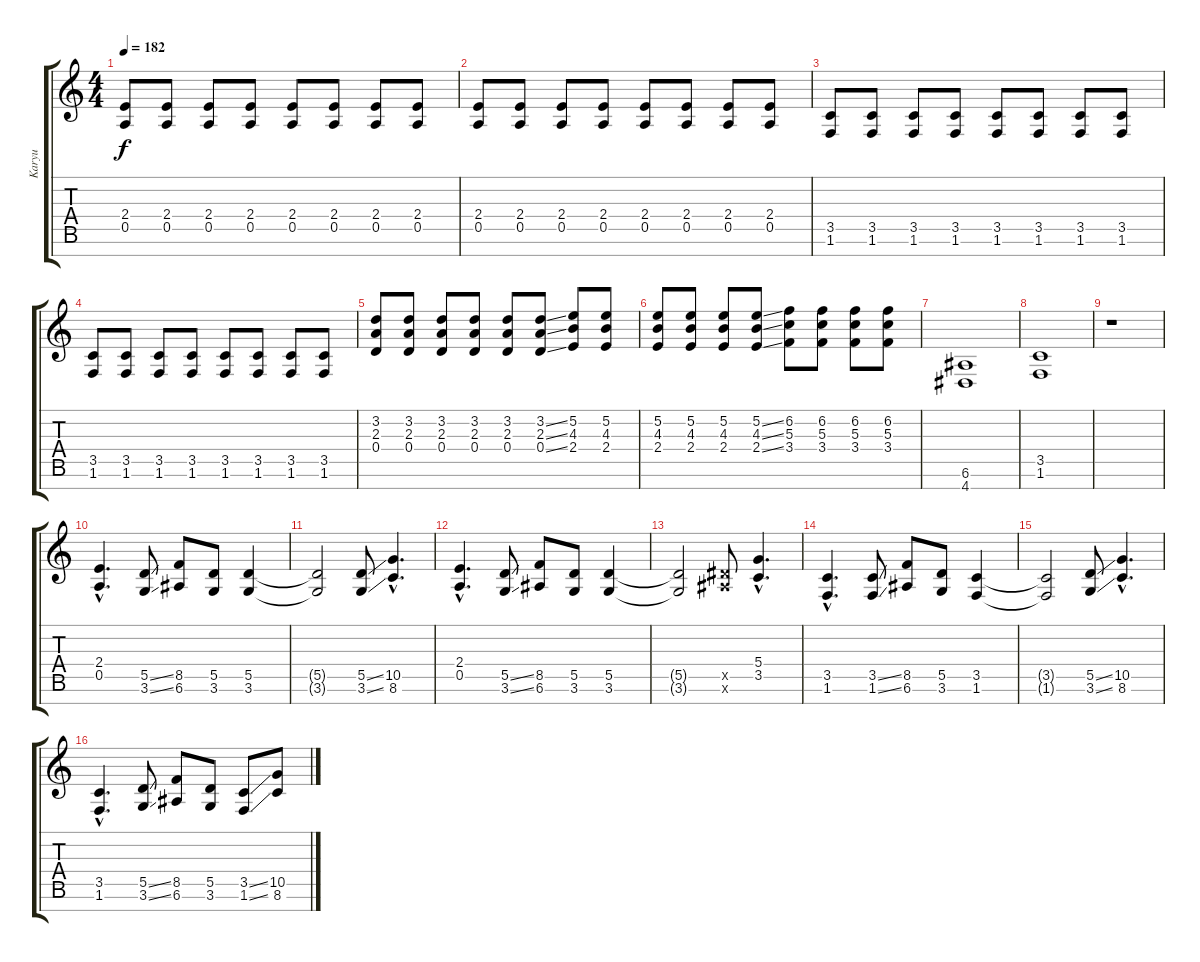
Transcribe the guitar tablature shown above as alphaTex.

\track ("Karyu" "Karyu") {instrument overdrivenguitar}
\staff {score tabs}
\tuning (E4 B3 G3 D3 A2 E2 B1) {hide}
\ts (4 4)
\tempo 182
\clef g2
\ks c
(2.4 0.5).8{dy f} (2.4 0.5).8 (2.4 0.5).8 (2.4 0.5).8 (2.4 0.5).8 (2.4 0.5).8 (2.4 0.5).8 (2.4 0.5).8 |
(2.4 0.5).8 (2.4 0.5).8 (2.4 0.5).8 (2.4 0.5).8 (2.4 0.5).8 (2.4 0.5).8 (2.4 0.5).8 (2.4 0.5).8 |
(3.5 1.6).8 (3.5 1.6).8 (3.5 1.6).8 (3.5 1.6).8 (3.5 1.6).8 (3.5 1.6).8 (3.5 1.6).8 (3.5 1.6).8 |
(3.5 1.6).8 (3.5 1.6).8 (3.5 1.6).8 (3.5 1.6).8 (3.5 1.6).8 (3.5 1.6).8 (3.5 1.6).8 (3.5 1.6).8 |
(3.2 2.3 0.4).8 (3.2 2.3 0.4).8 (3.2 2.3 0.4).8 (3.2 2.3 0.4).8 (3.2 2.3 0.4).8 (3.2{ss} 2.3{ss} 0.4{ss}).8 (5.2 4.3 2.4).8 (5.2 4.3 2.4).8 |
(5.2 4.3 2.4).8 (5.2 4.3 2.4).8 (5.2 4.3 2.4).8 (5.2{ss} 4.3{ss} 2.4{ss}).8 (6.2 5.3 3.4).8 (6.2 5.3 3.4).8 (6.2 5.3 3.4).8 (6.2 5.3 3.4).8 |
(6.6 4.7).1 |
(3.5 1.6).1 |
r.1 |
(2.4{hac} 0.5{hac}).4{d} (5.5{ss} 3.6{ss}).8 (8.5 6.6).8 (5.5 3.6).8 (5.5 3.6).4 |
(5.5{t} 3.6{t}).2 (5.5{ss} 3.6{ss}).8 (10.5{hac} 8.6{hac}).4{d} |
(2.4{hac} 0.5{hac}).4{d} (5.5{ss} 3.6{ss}).8 (8.5 6.6).8 (5.5 3.6).8 (5.5 3.6).4 |
(5.5{t} 3.6{t}).2 (6.5{x} 6.6{x}).8 (5.4{hac} 3.5{hac}).4{d} |
(3.5{hac} 1.6{hac}).4{d} (3.5{ss} 1.6{ss}).8 (8.5 6.6).8 (5.5 3.6).8 (3.5 1.6).4 |
(3.5{t} 1.6{t}).2 (5.5{ss} 3.6{ss}).8 (10.5{hac} 8.6{hac}).4{d} |
(3.5{hac} 1.6{hac}).4{d} (5.5{ss} 3.6{ss}).8 (8.5 6.6).8 (5.5 3.6).8 (3.5{ss} 1.6{ss}).8 (10.5 8.6).8
